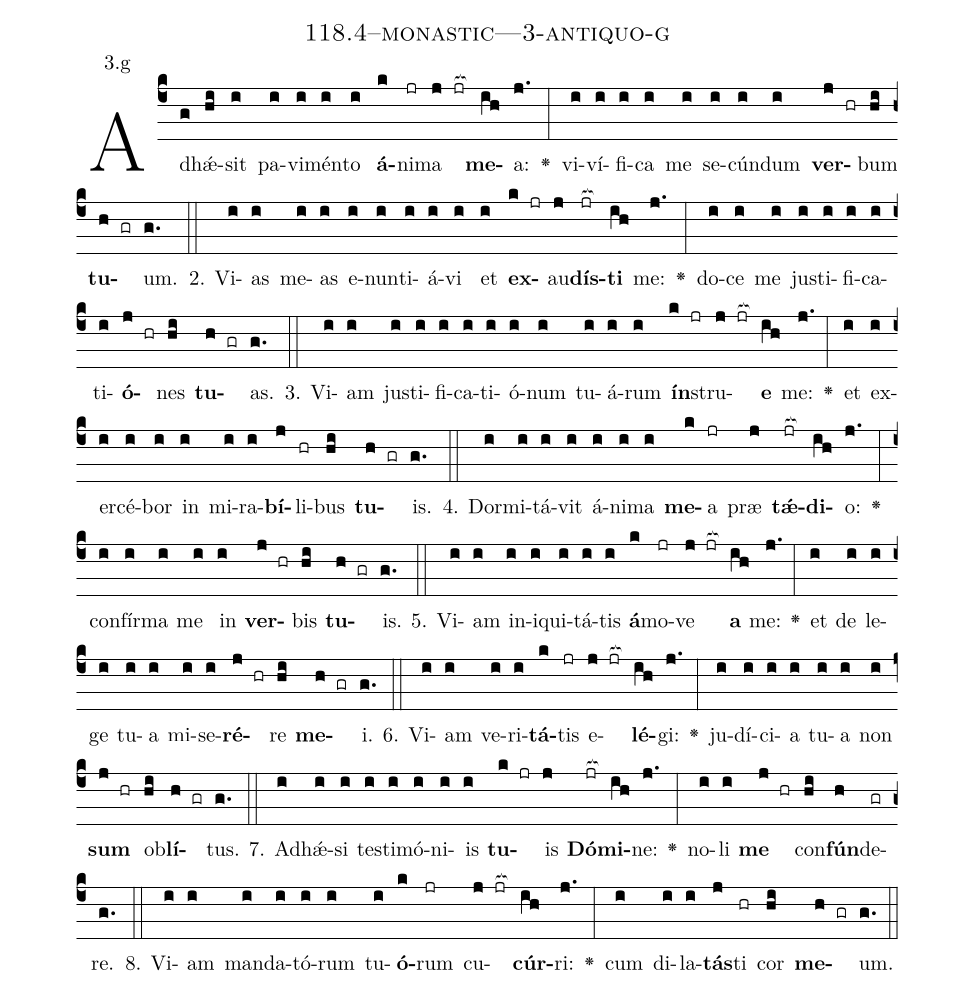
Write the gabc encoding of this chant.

name: 118.4--monastic---3-antiquo-g;
annotation: 3.g;
%%
(c4)Ad(g)hǽ(hi)sit(i) pa(i)vi(i)mén(i)to(i) <b>á</b>(k)ni(jr)ma(j jr[ocb:1{]) <b>me</b>(ih[ocb:0}])a:(j.) <v>\greheightstar</v>(:) vi(i)ví(i)fi(i)ca(i) me(i) se(i)cún(i)dum(i) <b>ver</b>(j hr)bum(hi) <b>tu</b>(h gr)um.(g.) (::)
2. Vi(i)as(i) me(i)as(i) e(i)nun(i)ti(i)á(i)vi(i) et(i) <b>ex</b>(k jr)au(j)<b>dís</b>(jr[ocb:1{])<b>ti</b>(ih[ocb:0}]) me:(j.) <v>\greheightstar</v>(:) do(i)ce(i) me(i) jus(i)ti(i)fi(i)ca(i)ti(i)<b>ó</b>(j hr)nes(hi) <b>tu</b>(h gr)as.(g.) (::)
3. Vi(i)am(i) jus(i)ti(i)fi(i)ca(i)ti(i)ó(i)num(i) tu(i)á(i)rum(i) <b>ín</b>(k jr)stru(j jr[ocb:1{])<b>e</b>(ih[ocb:0}]) me:(j.) <v>\greheightstar</v>(:) et(i) ex(i)er(i)cé(i)bor(i) in(i) mi(i)ra(i)<b>bí</b>(j)li(hr)bus(hi) <b>tu</b>(h gr)is.(g.) (::)
4. Dor(i)mi(i)tá(i)vit(i) á(i)ni(i)ma(i) <b>me</b>(k)a(jr) præ(j) <b>tǽ</b>(jr[ocb:1{])<b>di</b>(ih[ocb:0}])o:(j.) <v>\greheightstar</v>(:) con(i)fír(i)ma(i) me(i) in(i) <b>ver</b>(j hr)bis(hi) <b>tu</b>(h gr)is.(g.) (::)
5. Vi(i)am(i) in(i)i(i)qui(i)tá(i)tis(i) <b>á</b>(k)mo(jr)ve(j jr[ocb:1{]) <b>a</b>(ih[ocb:0}]) me:(j.) <v>\greheightstar</v>(:) et(i) de(i) le(i)ge(i) tu(i)a(i) mi(i)se(i)<b>ré</b>(j hr)re(hi) <b>me</b>(h gr)i.(g.) (::)
6. Vi(i)am(i) ve(i)ri(i)<b>tá</b>(k)tis(jr) e(j jr[ocb:1{])<b>lé</b>(ih[ocb:0}])gi:(j.) <v>\greheightstar</v>(:) ju(i)dí(i)ci(i)a(i) tu(i)a(i) non(i) <b>sum</b>(j hr) ob(hi)<b>lí</b>(h gr)tus.(g.) (::)
7. Ad(i)hǽ(i)si(i) tes(i)ti(i)mó(i)ni(i)is(i) <b>tu</b>(k jr)is(j) <b>Dó</b>(jr[ocb:1{])<b>mi</b>(ih[ocb:0}])ne:(j.) <v>\greheightstar</v>(:) no(i)li(i) <b>me</b>(j hr) con(hi)<b>fún</b>(h)de(gr)re.(g.) (::)
8. Vi(i)am(i) man(i)da(i)tó(i)rum(i) tu(i)<b>ó</b>(k)rum(jr) cu(j jr[ocb:1{])<b>cúr</b>(ih[ocb:0}])ri:(j.) <v>\greheightstar</v>(:) cum(i) di(i)la(i)<b>tás</b>(j)ti(hr) cor(hi) <b>me</b>(h gr)um.(g.) (::)
